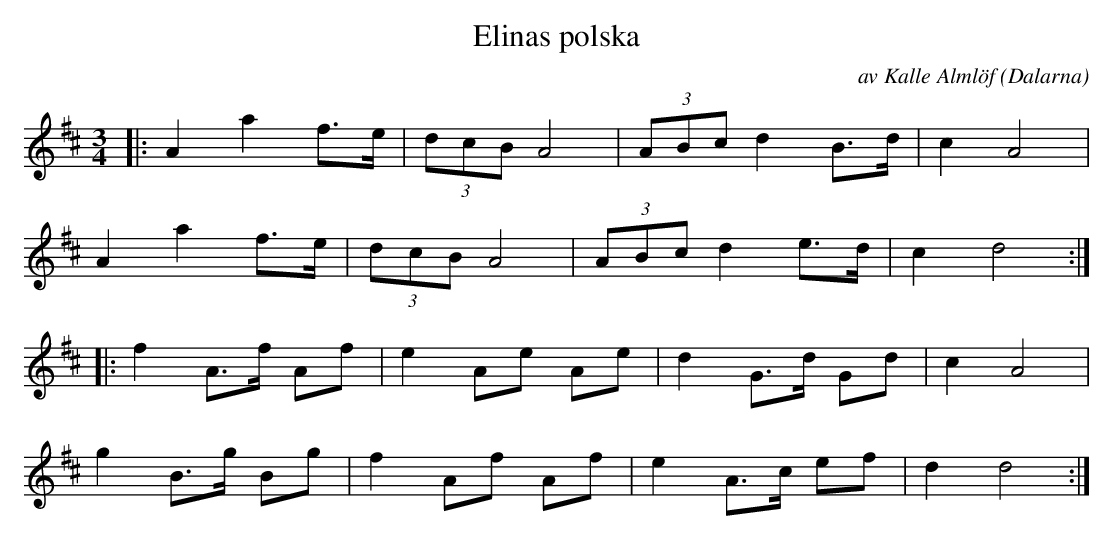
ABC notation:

X:1
T:Elinas polska
C:av Kalle Almlöf
O:Dalarna
M:3/4
L:1/8
K:D
|: A2 a2 f>e | (3dcB A4 | (3ABc d2 B>d | c2 A4 |
   A2 a2 f>e | (3dcB A4 | (3ABc d2 e>d | c2 d4 ::
f2 A>f Af | e2 Ae Ae | d2 G>d Gd | c2 A4 |
g2 B>g Bg | f2 Af Af | e2 A>c ef | d2 d4 :|
